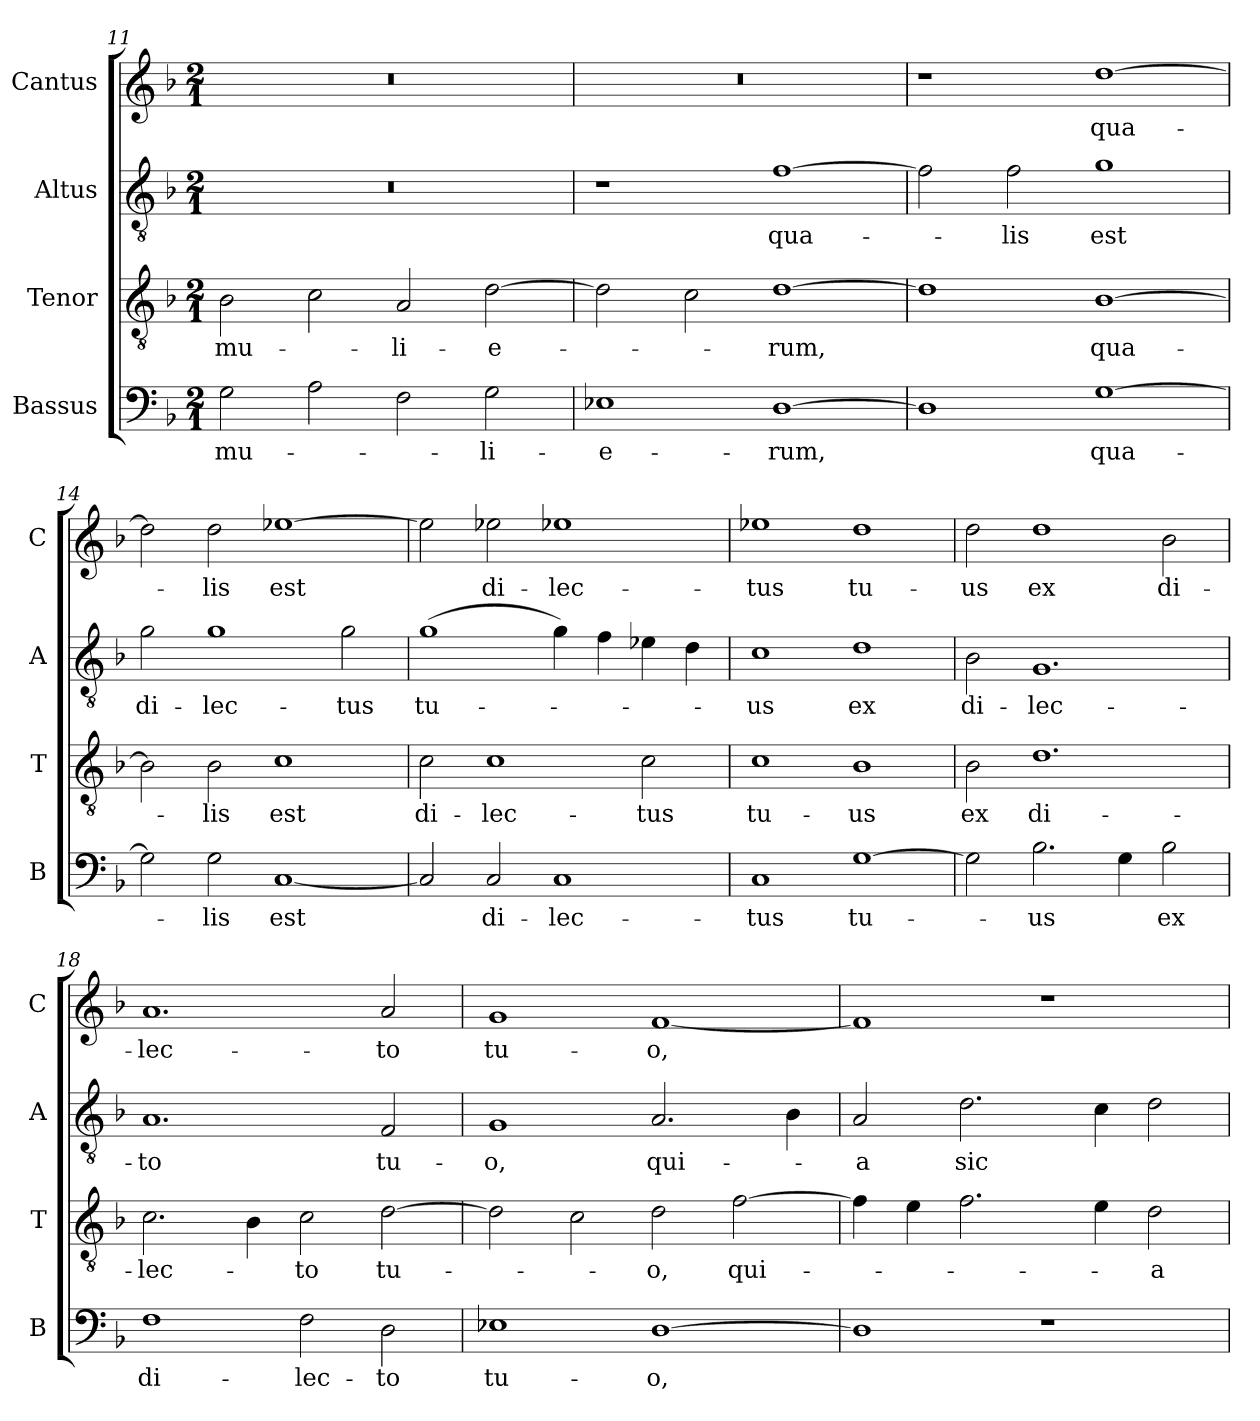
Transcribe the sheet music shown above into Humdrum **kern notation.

**kern	**text	**kern	**text	**kern	**text	**kern	**text
*part4	*part4	*part3	*part3	*part2	*part2	*part1	*part1
*staff4	*staff4	*staff3	*staff3	*staff2	*staff2	*staff1	*staff1
*I"Bassus	*	*I"Tenor	*	*I"Altus	*	*I"Cantus	*
*I'B	*	*I'T	*	*I'A	*	*I'C	*
*clefF4	*	*clefGv2	*	*clefGv2	*	*clefG2	*
*k[b-]	*	*k[b-]	*	*k[b-]	*	*k[b-]	*
*M2/1	*	*M2/1	*	*M2/1	*	*M2/1	*
=11	=11	=11	=11	=11	=11	=11	=11
2G	mu-	2B-	mu-	0r	.	0r	.
2A	.	2c	.	.	.	.	.
2F	.	2A	-li-	.	.	.	.
2G	-li-	[2d	-e-	.	.	.	.
!!LO:LB:g=z
=12	=12	=12	=12	=12	=12	=12	=12
1E-X	-e-	2d]	.	1r	.	0r	.
.	.	2c	.	.	.	.	.
[1D	-rum,	[1d	-rum,	[1f	qua-	.	.
=13	=13	=13	=13	=13	=13	=13	=13
1D]	.	1d]	.	2f]	.	1r	.
.	.	.	.	2f	-lis	.	.
[1G	qua-	[1B-	qua-	1g	est	[1dd	qua-
=14	=14	=14	=14	=14	=14	=14	=14
2G]	.	2B-]	.	2g	di-	2dd]	.
2G	-lis	2B-	-lis	1g	-lec-	2dd	-lis
[1C	est	1c	est	.	.	[1ee-X	est
.	.	.	.	2g	-tus	.	.
=15	=15	=15	=15	=15	=15	=15	=15
2C]	.	2c	di-	(1g	tu-	2ee-]	.
2C	di-	1c	-lec-	.	.	2ee-X	di-
1C	-lec-	.	.	4g)	.	1ee-X	-lec-
.	.	.	.	4f	.	.	.
.	.	2c	-tus	4e-X	.	.	.
.	.	.	.	4d	.	.	.
!!LO:LB:g=z
=16	=16	=16	=16	=16	=16	=16	=16
1C	-tus	1c	tu-	1c	-us	1ee-X	-tus
!	!	!	!	!	!	!	!LO:LY:i
[1G	tu-	1B-	-us	1d	ex	1dd	tu-
=17	=17	=17	=17	=17	=17	=17	=17
!	!	!	!	!	!	!	!LO:LY:i
2G]	.	2B-	ex	2B-	di-	2dd	-us
2.B-	-us	1.d	di-	1.G	-lec-	1dd	ex
4G	.	.	.	.	.	.	.
2B-	ex	.	.	.	.	2b-	di-
=18	=18	=18	=18	=18	=18	=18	=18
1F	di-	2.c	-lec-	1.A	-to	1.a	-lec-
.	.	4B-	.	.	.	.	.
2F	-lec-	2c	-to	.	.	.	.
2D	-to	[2d	tu-	2F	tu-	2a	-to
=19	=19	=19	=19	=19	=19	=19	=19
!	!LO:LY:i	!	!	!	!	!	!
1E-X	tu-	2d]	.	1G	-o,	1g	tu-
.	.	2c	.	.	.	.	.
!	!LO:LY:i	!	!	!	!	!	!
[1D	-o,	2d	-o,	2.A	qui-	[1f	-o,
.	.	[2f	qui-	.	.	.	.
.	.	.	.	4B-	.	.	.
!!LO:LB:g=z
=20	=20	=20	=20	=20	=20	=20	=20
1D]	.	4f]	.	2A	-a	1f]	.
.	.	4e	.	.	.	.	.
.	.	2.f	.	2.d	sic	.	.
1r	.	.	.	.	.	1r	.
.	.	4e	.	4c	.	.	.
.	.	2d	-a	2d	.	.	.
=	=	=	=	=	=	=	=
*-	*-	*-	*-	*-	*-	*-	*-
